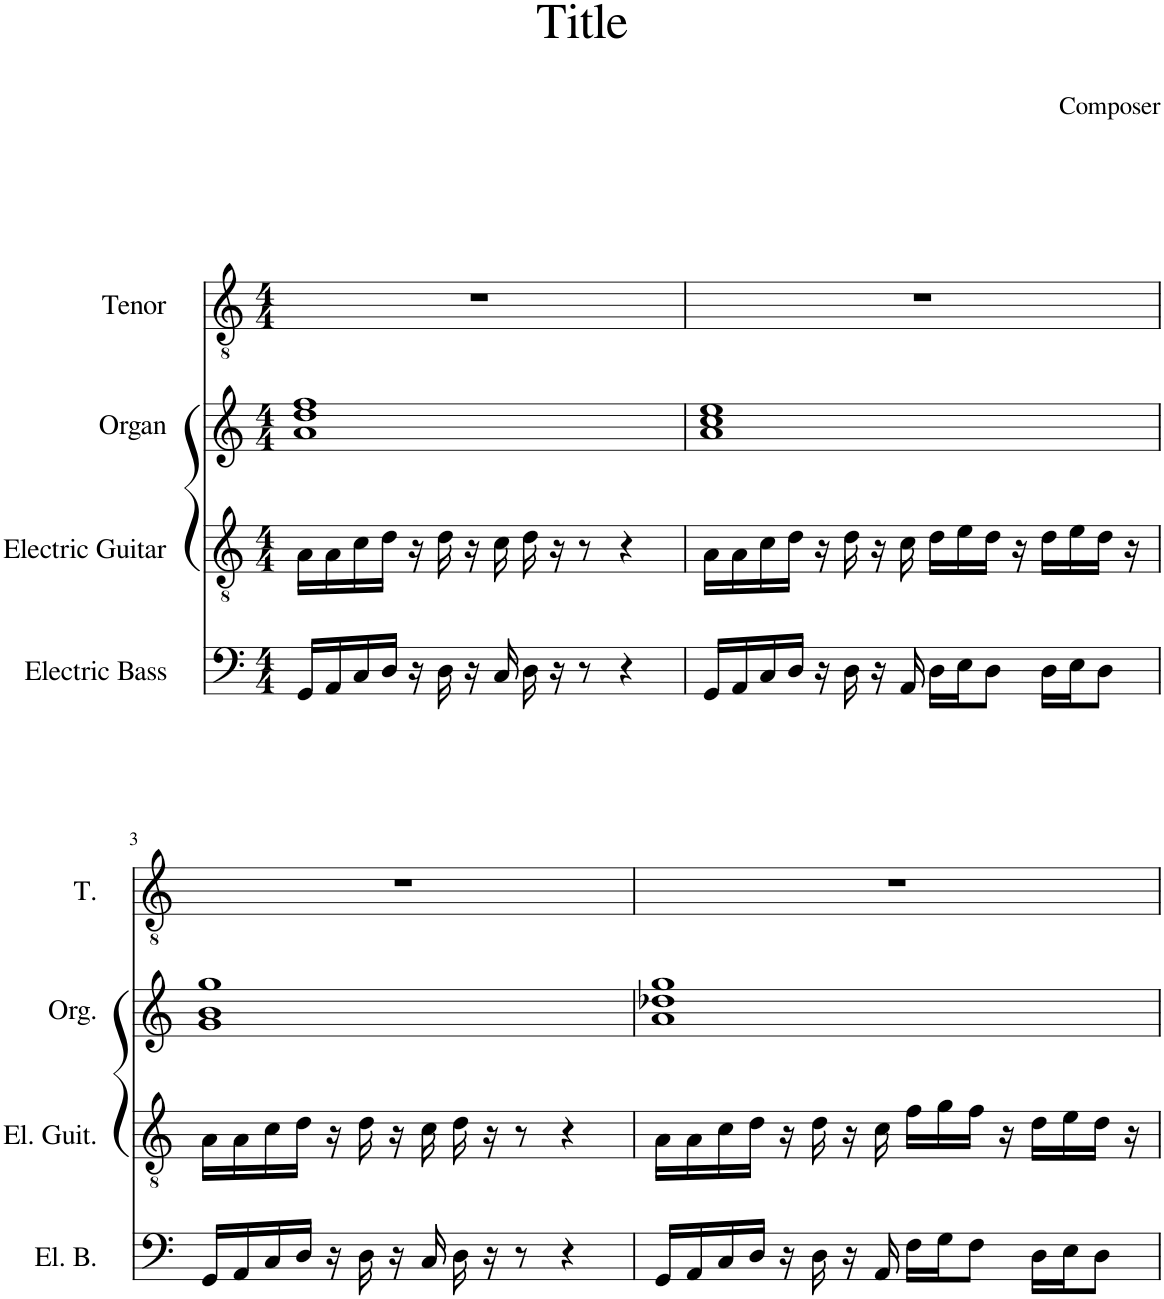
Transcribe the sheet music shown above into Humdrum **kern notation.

**kern	**kern	**kern	**kern
*part4	*part3	*part2	*part1
*staff4	*staff3	*staff2	*staff1
*I"Electric Bass	*I"Electric Guitar	*I"Organ	*I"Tenor
*I'El. B.	*I'El. Guit.	*I'Org.	*I'T.
*clefF4	*clefGv2	*clefG2	*clefGv2
*Trd7c12	*	*	*
*k[]	*k[]	*k[]	*k[]
*M4/4	*M4/4	*M4/4	*M4/4
=1	=1	=1	=1
16GG/LL	16A\LL	1a 1dd 1ff	1r
16AA/	16A\	.	.
16C/	16c\	.	.
16D/JJ	16d\JJ	.	.
16r	16r	.	.
16D\	16d\	.	.
16r	16r	.	.
16C/	16c\	.	.
16D\	16d\	.	.
16r	16r	.	.
8r	8r	.	.
4r	4r	.	.
=2	=2	=2	=2
16GG/LL	16A\LL	1a 1cc 1ee	1r
16AA/	16A\	.	.
16C/	16c\	.	.
16D/JJ	16d\JJ	.	.
16r	16r	.	.
16D\	16d\	.	.
16r	16r	.	.
16AA/	16c\	.	.
16D\LL	16d\LL	.	.
16E\J	16e\	.	.
8D\J	16d\JJ	.	.
.	16r	.	.
16D\LL	16d\LL	.	.
16E\J	16e\	.	.
8D\J	16d\JJ	.	.
.	16r	.	.
!!LO:LB:g=z
=3	=3	=3	=3
16GG/LL	16A\LL	1g 1b 1gg	1r
16AA/	16A\	.	.
16C/	16c\	.	.
16D/JJ	16d\JJ	.	.
16r	16r	.	.
16D\	16d\	.	.
16r	16r	.	.
16C/	16c\	.	.
16D\	16d\	.	.
16r	16r	.	.
8r	8r	.	.
4r	4r	.	.
=4	=4	=4	=4
16GG/LL	16A\LL	1a 1dd-X 1gg	1r
16AA/	16A\	.	.
16C/	16c\	.	.
16D/JJ	16d\JJ	.	.
16r	16r	.	.
16D\	16d\	.	.
16r	16r	.	.
16AA/	16c\	.	.
16F\LL	16f\LL	.	.
16G\J	16g\	.	.
8F\J	16f\JJ	.	.
.	16r	.	.
16D\LL	16d\LL	.	.
16E\J	16e\	.	.
8D\J	16d\JJ	.	.
.	16r	.	.
=	=	=	=
*-	*-	*-	*-
